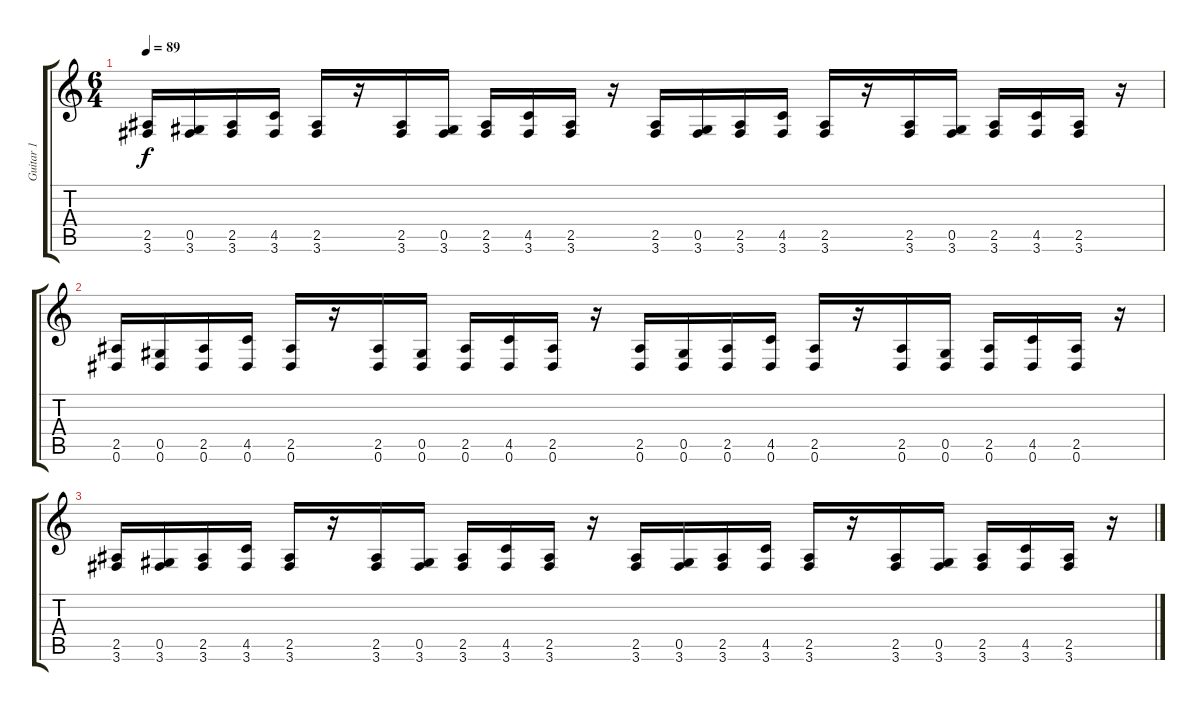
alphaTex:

\track ("Guitar 1" "Guitar 1") {instrument overdrivenguitar}
\staff {score tabs}
\tuning (Eb4 Bb3 Gb3 Db3 Ab2 Eb2) {hide}
\ts (6 4)
\tempo 89
\clef g2
\ks c
(2.5 3.6).16{dy f} (0.5 3.6).16 (2.5 3.6).16 (4.5 3.6).16 (2.5 3.6).16 r.16 (2.5 3.6).16 (0.5 3.6).16 (2.5 3.6).16 (4.5 3.6).16 (2.5 3.6).16 r.16 (2.5 3.6).16 (0.5 3.6).16 (2.5 3.6).16 (4.5 3.6).16 (2.5 3.6).16 r.16 (2.5 3.6).16 (0.5 3.6).16 (2.5 3.6).16 (4.5 3.6).16 (2.5 3.6).16 r.16 |
(2.5 0.6).16 (0.5 0.6).16 (2.5 0.6).16 (4.5 0.6).16 (2.5 0.6).16 r.16 (2.5 0.6).16 (0.5 0.6).16 (2.5 0.6).16 (4.5 0.6).16 (2.5 0.6).16 r.16 (2.5 0.6).16 (0.5 0.6).16 (2.5 0.6).16 (4.5 0.6).16 (2.5 0.6).16 r.16 (2.5 0.6).16 (0.5 0.6).16 (2.5 0.6).16 (4.5 0.6).16 (2.5 0.6).16 r.16 |
(2.5 3.6).16 (0.5 3.6).16 (2.5 3.6).16 (4.5 3.6).16 (2.5 3.6).16 r.16 (2.5 3.6).16 (0.5 3.6).16 (2.5 3.6).16 (4.5 3.6).16 (2.5 3.6).16 r.16 (2.5 3.6).16 (0.5 3.6).16 (2.5 3.6).16 (4.5 3.6).16 (2.5 3.6).16 r.16 (2.5 3.6).16 (0.5 3.6).16 (2.5 3.6).16 (4.5 3.6).16 (2.5 3.6).16 r.16
